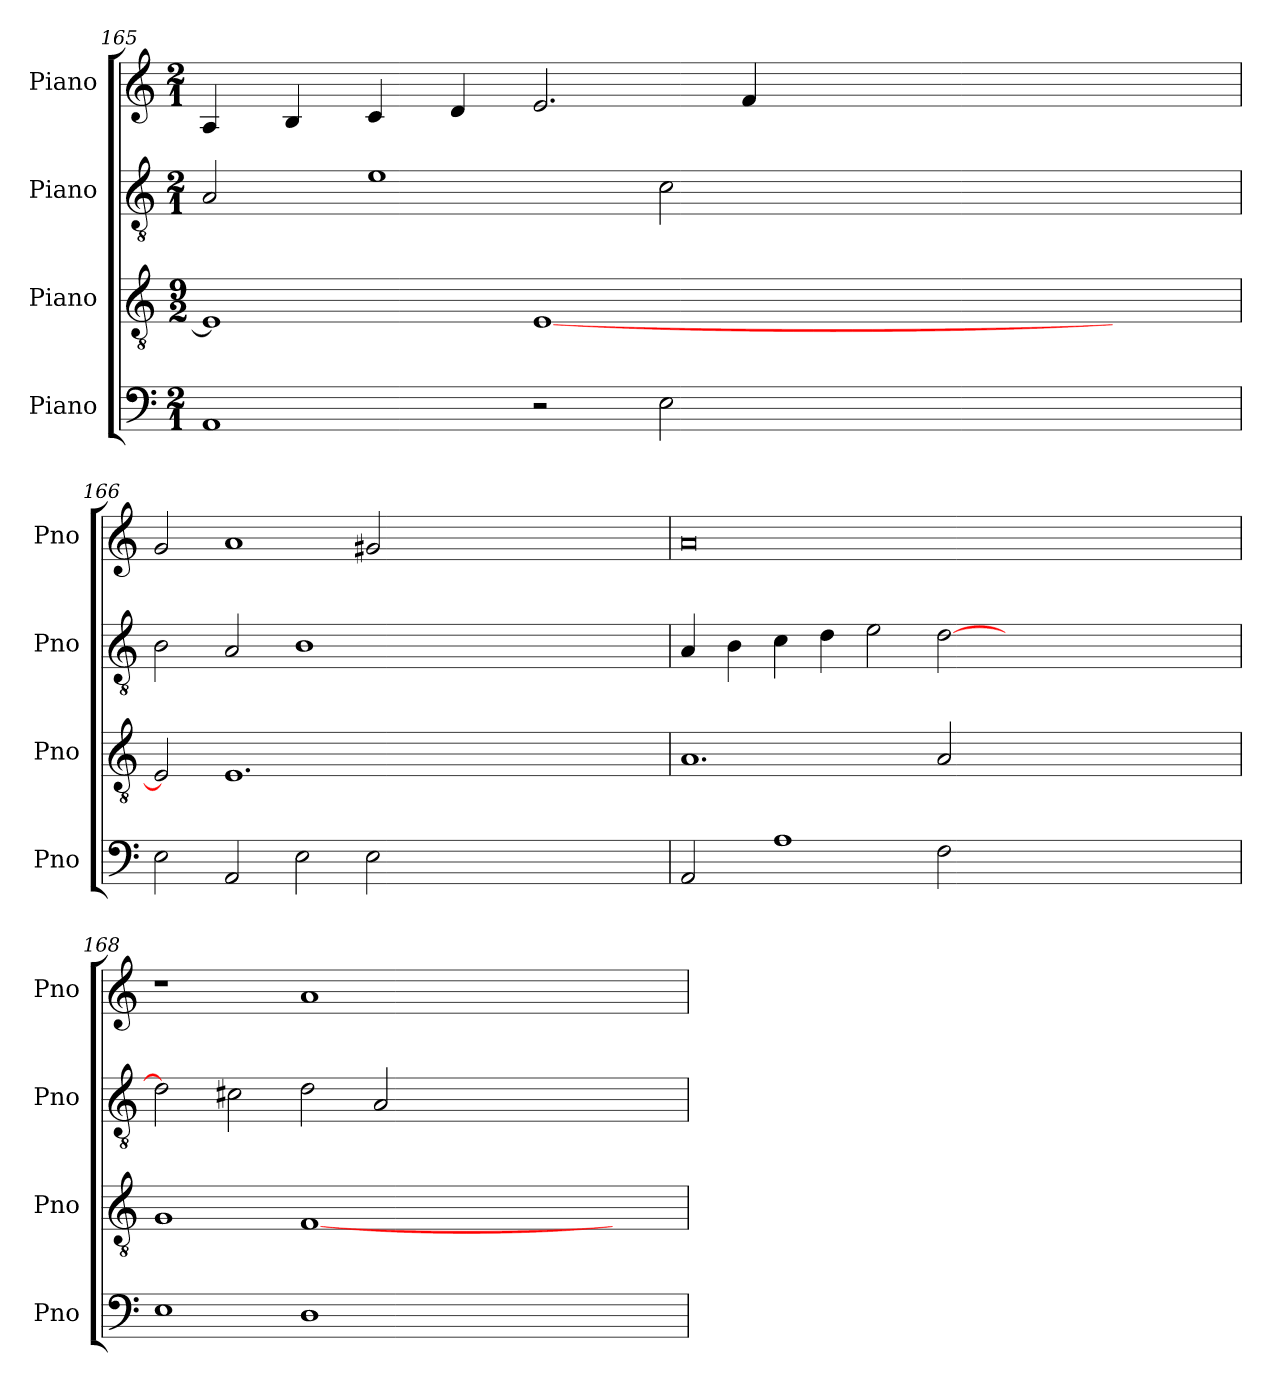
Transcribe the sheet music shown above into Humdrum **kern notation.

**kern	**kern	**kern	**kern
*part4	*part3	*part2	*part1
*staff4	*staff3	*staff2	*staff1
*I"Piano	*I"Piano	*I"Piano	*I"Piano
*I'Pno	*I'Pno	*I'Pno	*I'Pno
*clefF4	*clefGv2	*clefGv2	*clefG2
*k[]	*k[]	*k[]	*k[]
*M2/1	*M9/2	*M2/1	*M2/1
=165	=165	=165	=165
1AA	1E]	2A/	4A/
.	.	.	4B/
.	.	1e	4c/
.	.	.	4d/
2r	[1E	.	2.e/
2E\	.	2c\	.
.	.	.	4f/
0ryy	0ryy	0ryy	0ryy
2ryy	2ryy	2ryy	2ryy
!!LO:LB:g=z
=166	=166	=166	=166
2E\	2E/]	2B\	2g/
2AA/	1.E	2A/	1a
2E\	.	1B	.
2E\	.	.	2g#X/
0ryy	0ryy	0ryy	0ryy
2ryy	2ryy	2ryy	2ryy
=167	=167	=167	=167
2AA/	1.A	4A/	0a
.	.	4B\	.
1A	.	4c\	.
.	.	4d\	.
.	.	2e\	.
2F\	2A/	[2d\	.
0ryy	0ryy	0ryy	0ryy
2ryy	2ryy	2ryy	2ryy
!!LO:LB:g=z
=168	=168	=168	=168
1E	1G	2d\]	1r
.	.	2c#X\	.
1D	[1F	2d\	1a
.	.	2A/	.
0ryy	0ryy	0ryy	0ryy
2ryy	2ryy	2ryy	2ryy
=	=	=	=
*-	*-	*-	*-
